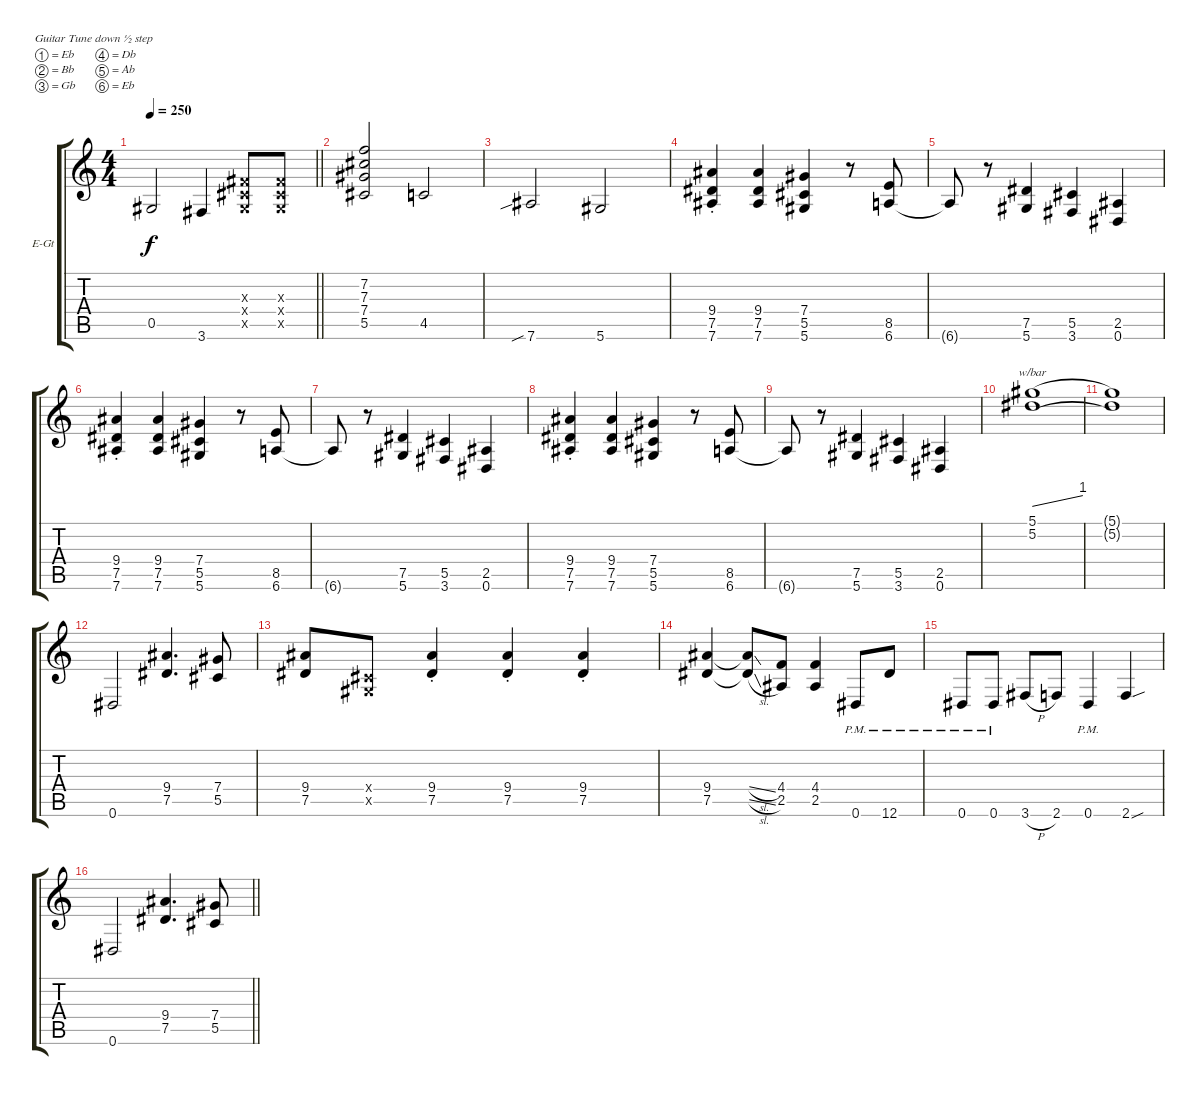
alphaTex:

\bracketExtendMode groupsimilarinstruments
\firstSystemTrackNameOrientation horizontal
\otherSystemsTrackNameOrientation horizontal
\track ("Richard Fortus" "E-Gt") {instrument distortionguitar}
\staff {score tabs}
\tuning (Eb4 Bb3 Gb3 Db3 Ab2 Eb2)
\ts (4 4)
\tempo 250
\clef g2
\barLineRight lightlight
\ks c
0.5.2{dy f} 3.6.4 (0.3{x} 0.4{x} 0.5{x}).8 (0.3{x} 0.4{x} 0.5{x}).8 |
(7.2 7.3 7.4 5.5).2 4.5.2 |
7.6{sib}.2 5.6.2 |
(7.5{st} 9.4 7.6).4 (7.5 7.6 9.4).4 (5.5 5.6 7.4).4 r.8 (6.6 8.5).8 |
6.6{t}.8 r.8 (5.6 7.5).4 (3.6 5.5).4 (0.6 2.5).4 |
(7.5{st} 9.4 7.6).4 (7.5 7.6 9.4).4 (5.5 5.6 7.4).4 r.8 (6.6 8.5).8 |
6.6{t}.8 r.8 (5.6 7.5).4 (3.6 5.5).4 (0.6 2.5).4 |
(7.5{st} 9.4 7.6).4 (7.5 7.6 9.4).4 (5.5 5.6 7.4).4 r.8 (6.6 8.5).8 |
6.6{t}.8 r.8 (5.6 7.5).4 (3.6 5.5).4 (0.6 2.5).4 |
(5.1 5.2).1{tbe (dive default 0 0 60 4)} |
(5.1{t} 5.2{t}).1 |
0.6.2 (9.4 7.5).4{d} (7.4 5.5).8 |
(9.4 7.5).8 (0.4{x} 0.5{x}).8 (9.4{st} 7.5{st}).4 (9.4{st} 7.5{st}).4 (9.4{st} 7.5{st}).4 |
(9.4 7.5).4 (9.4{sl t} 7.5{sl t}).8 (4.4 2.5).8 (4.4 2.5).4 0.6{pm}.8 12.6{pm}.8 |
0.6{pm}.8 0.6{pm}.8 3.6{h}.8 2.6.8 0.6{pm}.4 2.6{sou}.4 |
\barLineRight lightlight
0.6.2 (9.4 7.5).4{d} (7.4 5.5).8
